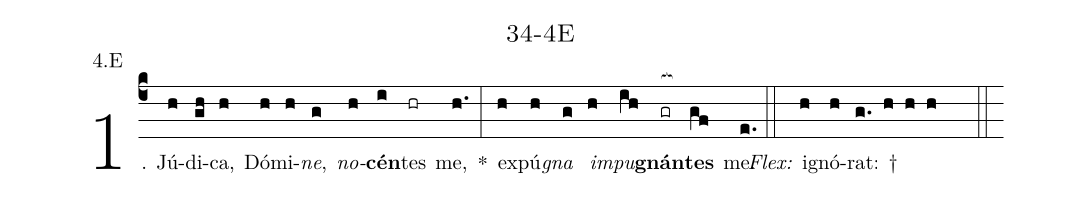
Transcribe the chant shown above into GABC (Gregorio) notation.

name: 34-4E;
annotation: 4.E;
%%
(c4)1. Jú(h)di(gh)ca,(h) Dó(h)mi(h)<i>ne</i>,(g) <i>no</i>(h)<b>cén</b>(i)tes(hr) me,(h.) *(:) ex(h)pú(h)<i>gna</i>(g) <i>im</i>(h)<i>pu</i>(ih)<b>gnán</b>(gr[ocb:1{])<b>tes</b>(gf[ocb:0}]) me.(e.) (::)
<i>Flex:</i>()  i(h)gnó(h)rat: †(g. h h h  ::)
